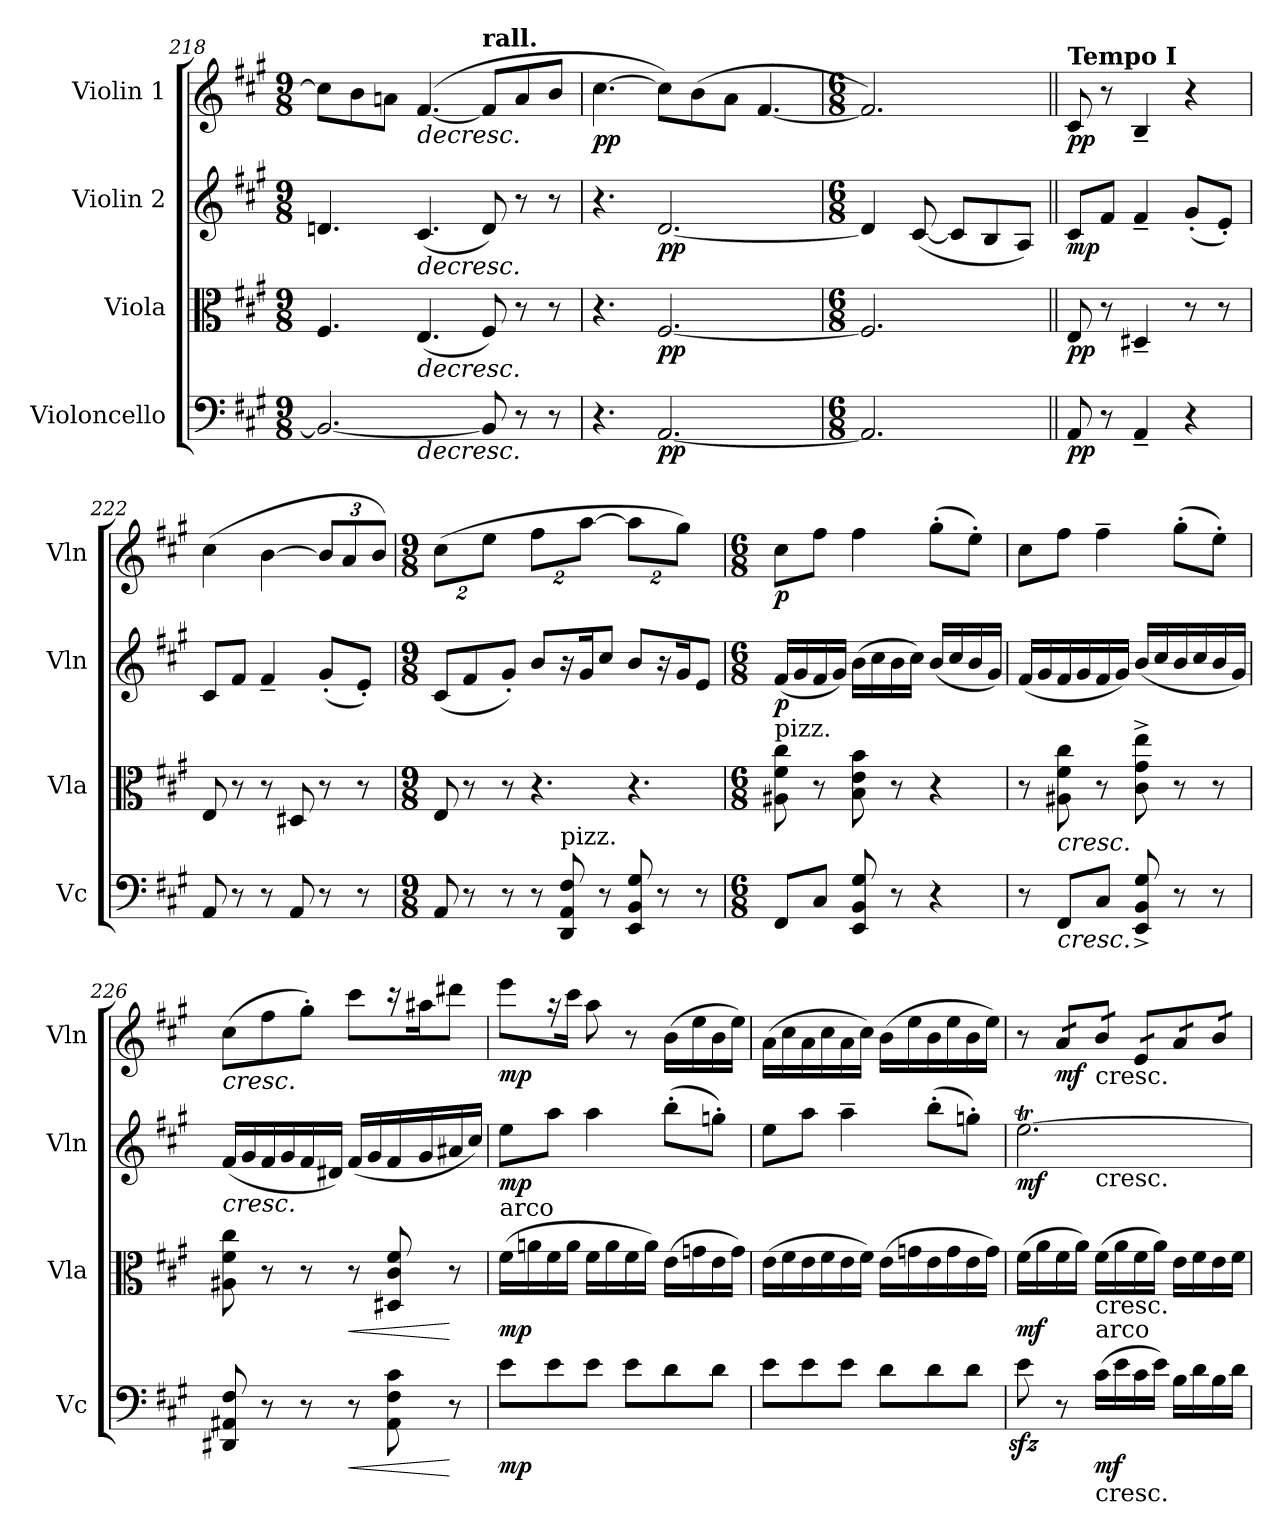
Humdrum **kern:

**kern	**dynam	**kern	**dynam	**kern	**dynam	**kern	**dynam
*part4	*part4	*part3	*part3	*part2	*part2	*part1	*part1
*staff4	*staff4	*staff3	*staff3	*staff2	*staff2	*staff1	*staff1
*I"Violoncello	*	*I"Viola	*	*I"Violin 2	*	*I"Violin 1	*
*I'Vc	*	*I'Vla	*	*I'Vln	*	*I'Vln	*
*clefF4	*	*clefC3	*	*clefG2	*	*clefG2	*
*k[f#c#g#]	*	*k[f#c#g#]	*	*k[f#c#g#]	*	*k[f#c#g#]	*
*M9/8	*	*M9/8	*	*M9/8	*	*M9/8	*
=218	=218	=218	=218	=218	=218	=218	=218
*^	*	*	*	*	*	*	*
2.BB/_	4.ryy	.	4.F#/	.	4.dni/	.	8cc#\L]	.
.	.	.	.	.	.	.	8b\	.
.	.	.	.	.	.	.	8an\J	.
!	!	!LO:HP:b	!	!LO:HP:b	!	!LO:HP:b	!	!LO:HP:b
.	4.ryy	>	(<4.E/	>	(<4.c#/	>	(>[4.f#/	>
!	!	!	!	!	!	!	!LO:TX:a:B:t=rall.	!
8BB/]	4.ryy	.	8F#/)	.	8d/)	.	8f#/L]	.
8r	.	.	8r	.	8r	.	8a/	.
8r	.	.	8r	.	8r	.	8b/J	.
*v	*v	*	*	*	*	*	*	*
=219	=219	=219	=219	=219	=219	=219	=219
*	*	*	*	*	*	*MM88	*
!	!	!	!	!	!	!	!LO:DY:b
4.r	.	4.r	.	4.r	.	[4.cc#\	pp
!	!LO:DY:b	!	!LO:DY:b	!	!LO:DY:b	!	!
[2.AA/	pp	[2.F#/	pp	[2.d/	pp	8cc#\L])	.
.	.	.	.	.	.	(>8b\	.
.	.	.	.	.	.	8a\J	.
.	.	.	.	.	.	[4.f#/	.
=220	=220	=220	=220	=220	=220	=220	=220
*M6/8	*	*M6/8	*	*M6/8	*	*M6/8	*
*	*	*	*	*	*	*MM80	*
2.AA/]	.	2.F#/]	.	4d/]	.	2.f#/])	.
.	.	.	.	(<[8c#/	.	.	.
.	.	.	.	8c#/L]	.	.	.
.	.	.	.	8B/	.	.	.
.	.	.	.	8A/J)	.	.	.
=221||	=221||	=221||	=221||	=221||	=221||	=221||	=221||
!	!	!	!	!	!	!LO:TX:a:B:t=Tempo I	!
!	!LO:DY:b	!	!LO:DY:b	!	!LO:DY:b	!	!LO:DY:b
8AA/	pp	8E/	pp	8c#/L	mp	8c#/	pp
8r	.	8r	.	8f#/J	.	8r	.
4AA~/	.	4D#X~/	.	4f#~/	.	4B~/	.
4r	.	8r	.	(<8g#'/L	.	4r	.
.	.	8r	.	8e'/J)	.	.	.
=222	=222	=222	=222	=222	=222	=222	=222
8AA/	.	8E/	.	8c#/L	.	(>4cc#\	.
8r	.	8r	.	8f#/J	.	.	.
8r	.	8r	.	4f#~/	.	[4b\	.
8AA/	.	8D#X/	.	.	.	.	.
*	*	*	*	*	*	*Xbrackettup	*
8r	.	8r	.	(<8g#'/L	.	12b/L]	.
.	.	.	.	.	.	12a/	.
8r	.	8r	.	8e'/J)	.	.	.
.	.	.	.	.	.	12b/J)	.
=223	=223	=223	=223	=223	=223	=223	=223
*M9/8	*	*M9/8	*	*M9/8	*	*M9/8	*
8AA/	.	8E/	.	(<8c#/L	.	(>16%3cc#\L	.
8r	.	8r	.	8f#/	.	.	.
.	.	.	.	.	.	16%3ee\J	.
8r	.	8r	.	8g#'/J)	.	.	.
8r	.	4.r	.	8b/L	.	16%3ff#\L	.
!LO:TX:a:t=pizz.	!	!	!	!	!	!	!
8DD/ 8AA/ 8F#/	.	.	.	16r	.	.	.
.	.	.	.	16g#/K	.	[16%3aa\J	.
8r	.	.	.	8cc#/J	.	.	.
8EE/ 8BB/ 8G#/	.	4.r	.	8b/L	.	16%3aa\L]	.
8r	.	.	.	16r	.	.	.
.	.	.	.	16g#/K	.	16%3gg#\J)	.
8r	.	.	.	8e/J	.	.	.
=224	=224	=224	=224	=224	=224	=224	=224
*M6/8	*	*M6/8	*	*M6/8	*	*M6/8	*
!	!	!LO:TX:a:t=pizz.	!	!	!	!	!
!	!	!	!	!	!LO:DY:b	!	!LO:DY:b
8FF#/L	.	8A#X\ 8f#\ 8cc#\	.	(<16f#/LL	p	8cc#\L	p
.	.	.	.	16g#/	.	.	.
8C#/J	.	8r	.	16f#/	.	8ff#\J	.
.	.	.	.	16g#/JJ)	.	.	.
8EE/ 8BB/ 8G#/	.	8B\ 8e\ 8b\	.	(>16b\LL	.	4ff#\	.
.	.	.	.	16cc#\	.	.	.
8r	.	8r	.	16b\	.	.	.
.	.	.	.	16cc#\JJ)	.	.	.
4r	.	4r	.	(<16b/LL	.	(>8gg#'\L	.
.	.	.	.	16cc#/	.	.	.
.	.	.	.	16b/	.	8ee'\J)	.
.	.	.	.	16g#/JJ)	.	.	.
=225	=225	=225	=225	=225	=225	=225	=225
8r	.	8r	.	(<16f#/LL	.	8cc#\L	.
.	.	.	.	16g#/	.	.	.
!	!LO:HP:b	!	!LO:HP:b	!	!	!	!
8FF#/L	<	8A#X\ 8f#\ 8cc#\	<	16f#/	.	8ff#\J	.
.	.	.	.	16g#/	.	.	.
8C#/J	.	8r	.	16f#/	.	4ff#~\	.
.	.	.	.	16g#/JJ)	.	.	.
8EE/^ 8BB/^ 8G#/^	]	8c#\^ 8g#\^ 8ee\^	]	(<16b/LL	.	.	.
.	.	.	.	16cc#/	.	.	.
8r	.	8r	.	16b/	.	(>8gg#'\L	.
.	.	.	.	16cc#/	.	.	.
8r	.	8r	.	16b/	.	8ee'\J)	.
.	.	.	.	16g#/JJ)	.	.	.
=226	=226	=226	=226	=226	=226	=226	=226
!	!	!	!	!	!LO:HP:b	!	!LO:HP:b
8DD#X/ 8AA#X/ 8F#/	.	8A#X\ 8f#\ 8cc#\	.	(<16f#/LL	<	(>8cc#\L	<
.	.	.	.	16g#/	.	.	.
8r	.	8r	.	16f#/	.	8ff#\	.
.	.	.	.	16g#/	.	.	.
8r	.	8r	.	16f#/	.	8gg#'\J)	.
.	.	.	.	16d#X/JJ)	.	.	.
!	!LO:HP:b	!	!LO:HP:b	!	!	!	!
8r	<	8r	<	(<16f#/LL	.	8ccc#\L	.
.	.	.	.	16g#/	.	.	.
8AA#\ 8F#\ 8c#\	.	8D#X/ 8c#/ 8f#/	.	16f#/	.	16rccc	.
.	.	.	.	16g#/	.	16aa#X\K	.
8r	[	8r	[	16a#X/	.	8ddd#X\J	.
.	.	.	.	16cc#/JJ)	.	.	.
.	.	.	.	.	]	.	]
=227	=227	=227	=227	=227	=227	=227	=227
!	!	!LO:TX:a:t=arco	!	!	!	!	!
!	!LO:DY:b	!	!LO:DY:b	!	!LO:DY:b	!	!LO:DY:b
8e\L	mp	(>16f#\LL	mp	8ee\L	mp	8eee\L	mp
.	.	16an\	.	.	.	.	.
8e\	.	16f#\	.	8aa\J	.	16raa	.
.	.	16a\JJ	.	.	.	16ccc#\Jk	.
8e\J	.	16f#\LL	.	4aa\	.	8aa\	.
.	.	16a\	.	.	.	.	.
8e\L	.	16f#\	.	.	.	8r	.
.	.	16a\JJ)	.	.	.	.	.
8d\	.	(>16e\LL	.	(>8bb'\L	.	(>16b\LL	.
.	.	16gn\	.	.	.	16ee\	.
8d\J	.	16e\	.	8ggn'\J)	.	16b\	.
.	.	16g\JJ)	.	.	.	16ee\JJ)	.
=228	=228	=228	=228	=228	=228	=228	=228
8e\L	.	(>16e\LL	.	8ee\L	.	(>16a\LL	.
.	.	16f#\	.	.	.	16cc#\	.
8e\	.	16e\	.	8aa\J	.	16a\	.
.	.	16f#\	.	.	.	16cc#\	.
8e\J	.	16e\	.	4aa~\	.	16a\	.
.	.	16f#\JJ)	.	.	.	16cc#\JJ)	.
8d\L	.	(>16e\LL	.	.	.	(>16b\LL	.
.	.	16gn\	.	.	.	16ee\	.
8d\	.	16e\	.	(>8bb'\L	.	16b\	.
.	.	16g\	.	.	.	16ee\	.
8d\J	.	16e\	.	8ggn'\J)	.	16b\	.
.	.	16g\JJ)	.	.	.	16ee\JJ)	.
.	[	.	[	.	[	.	[
=229	=229	=229	=229	=229	=229	=229	=229
*	*	*	*	*^	*	*	*
!	!	!	!LO:DY:b	!	!	!LO:DY:b	!	!
8ezz<\	.	(>16f#\LL	mf	[2.eeT\	4ryy	mf	8r	.
.	.	16a\	.	.	.	.	.	.
!	!	!	!	!	!	!	!	!LO:DY:b
*	*	*	*	*	*	*	*tremolo	*
8r	.	16f#\	.	.	.	.	16a/LL	mf
.	.	16a\JJ)	.	.	.	.	16a/	.
!	!	!	!	!	!	!	!LO:TX:b:t=cresc.	!
!	!	!	!	!	!LO:TX:b:t=cresc.	!	!	!
!	!	!LO:TX:b:t=cresc.	!	!	!	!	!	!
!LO:TX:a:t=arco	!	!	!	!	!	!	!	!
!LO:TX:b:t=cresc.	!	!	!	!	!	!	!	!
!	!LO:DY:b	!	!	!	!	!	!	!
(>16c#\LL	mf	(>16f#\LL	.	.	4ryy	.	16b/	.
16e\	.	16a\	.	.	.	.	16b/JJ	.
16c#\	.	16f#\	.	.	.	.	16e/LL	.
16e\JJ)	.	16a\JJ)	.	.	.	.	16e/	.
16B\LL	.	16e\LL	.	.	4ryy	.	16a/	.
16d\	.	16f#\	.	.	.	.	16a/	.
16B\	.	16e\	.	.	.	.	16b/	.
16d\JJ	.	16f#\JJ	.	.	.	.	16b/JJ	.
*	*	*	*	*	*	*	*Xtremolo	*
*	*	*	*	*v	*v	*	*	*
=	=	=	=	=	=	=	=
*-	*-	*-	*-	*-	*-	*-	*-
